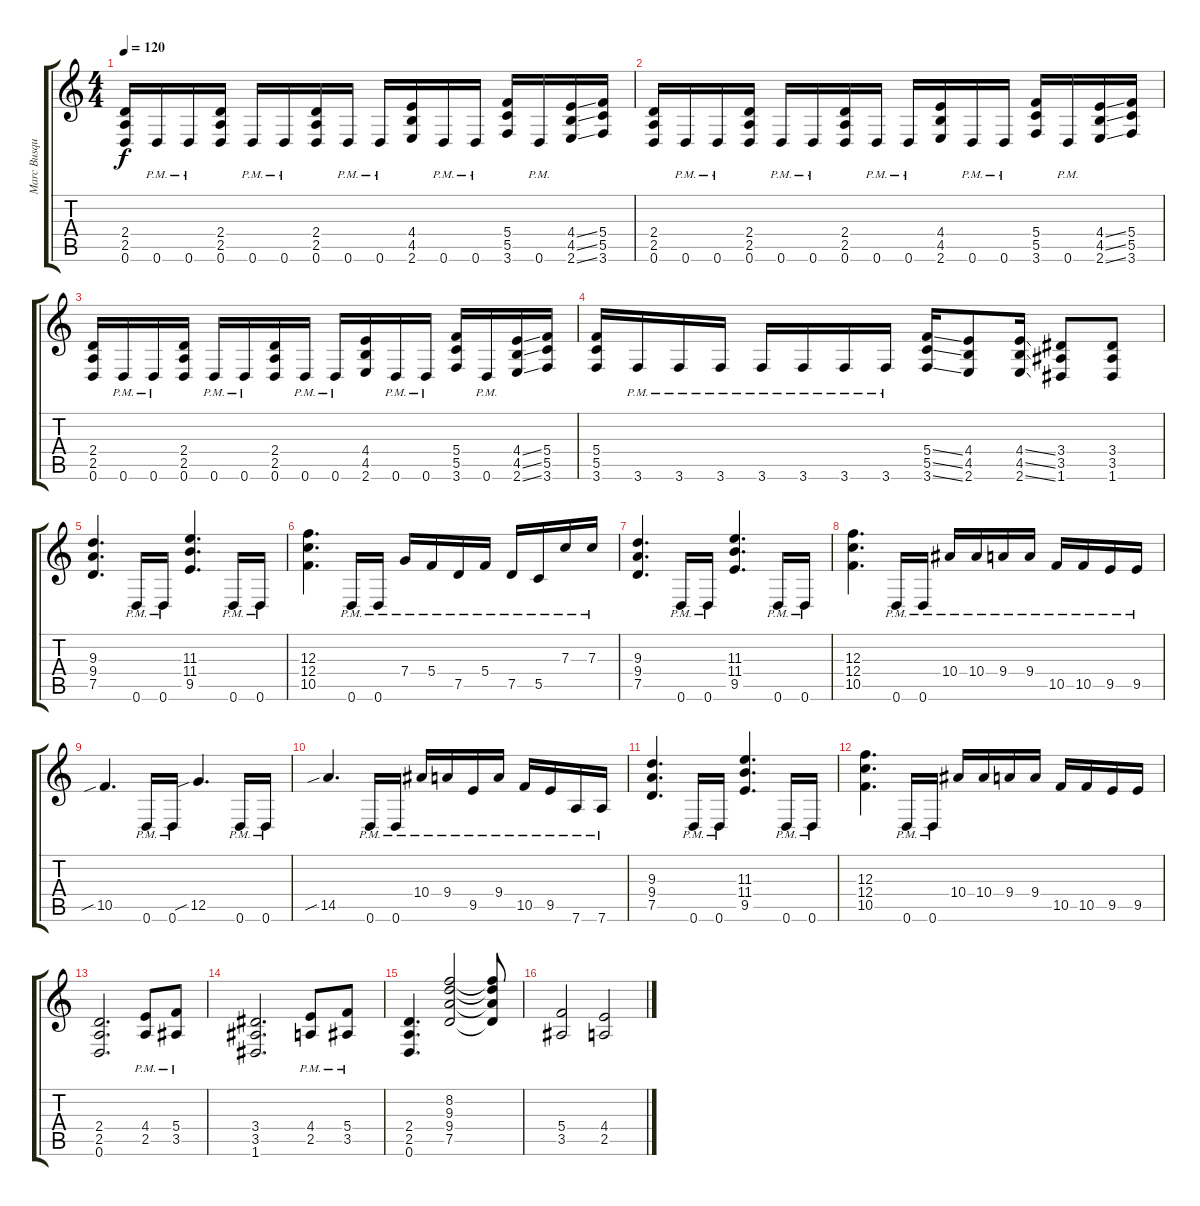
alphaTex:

\track ("Marc Busque" "Marc Busqu") {instrument distortionguitar}
\staff {score tabs}
\tuning (D4 A3 F3 C3 G2 D2) {hide}
\ts (4 4)
\tempo 120
\clef g2
\ks c
(2.4 2.5 0.6).16{dy f} 0.6{pm}.16 0.6{pm}.16 (2.4 2.5 0.6).16 0.6{pm}.16 0.6{pm}.16 (2.4 2.5 0.6).16 0.6{pm}.16 0.6{pm}.16 (4.4 4.5 2.6).16 0.6{pm}.16 0.6{pm}.16 (5.4 5.5 3.6).16 0.6{pm}.16 (4.4{ss} 4.5{ss} 2.6{ss}).16 (5.4 5.5 3.6).16 |
(2.4 2.5 0.6).16 0.6{pm}.16 0.6{pm}.16 (2.4 2.5 0.6).16 0.6{pm}.16 0.6{pm}.16 (2.4 2.5 0.6).16 0.6{pm}.16 0.6{pm}.16 (4.4 4.5 2.6).16 0.6{pm}.16 0.6{pm}.16 (5.4 5.5 3.6).16 0.6{pm}.16 (4.4{ss} 4.5{ss} 2.6{ss}).16 (5.4 5.5 3.6).16 |
(2.4 2.5 0.6).16 0.6{pm}.16 0.6{pm}.16 (2.4 2.5 0.6).16 0.6{pm}.16 0.6{pm}.16 (2.4 2.5 0.6).16 0.6{pm}.16 0.6{pm}.16 (4.4 4.5 2.6).16 0.6{pm}.16 0.6{pm}.16 (5.4 5.5 3.6).16 0.6{pm}.16 (4.4{ss} 4.5{ss} 2.6{ss}).16 (5.4 5.5 3.6).16 |
(5.4 5.5 3.6).16 3.6{pm}.16 3.6{pm}.16 3.6{pm}.16 3.6{pm}.16 3.6{pm}.16 3.6{pm}.16 3.6{pm}.16 (5.4{ss} 5.5{ss} 3.6{ss}).16 (4.4 4.5 2.6).8 (4.4{ss} 4.5{ss} 2.6{ss}).16 (3.4 3.5 1.6).8 (3.4 3.5 1.6).8 |
(9.3 9.4 7.5).4{d} 0.6{pm}.16 0.6{pm}.16 (11.3 11.4 9.5).4{d} 0.6{pm}.16 0.6{pm}.16 |
(12.3 12.4 10.5).4{d} 0.6{pm}.16 0.6{pm}.16 7.4{pm}.16 5.4{pm}.16 7.5{pm}.16 5.4{pm}.16 7.5{pm}.16 5.5{pm}.16 7.3{pm}.16 7.3{pm}.16 |
(9.3 9.4 7.5).4{d} 0.6{pm}.16 0.6{pm}.16 (11.3 11.4 9.5).4{d} 0.6{pm}.16 0.6{pm}.16 |
(12.3 12.4 10.5).4{d} 0.6{pm}.16 0.6{pm}.16 10.4{pm}.16 10.4{pm}.16 9.4{pm}.16 9.4{pm}.16 10.5{pm}.16 10.5{pm}.16 9.5{pm}.16 9.5{pm}.16 |
10.5{sib}.4{d} 0.6{pm}.16 0.6{pm}.16 12.5{sib}.4{d} 0.6{pm}.16 0.6{pm}.16 |
14.5{sib}.4{d} 0.6{pm}.16 0.6{pm}.16 10.4{pm}.16 9.4{pm}.16 9.5{pm}.16 9.4{pm}.16 10.5{pm}.16 9.5{pm}.16 7.6{pm}.16 7.6{pm}.16 |
(9.3 9.4 7.5).4{d} 0.6{pm}.16 0.6{pm}.16 (11.3 11.4 9.5).4{d} 0.6{pm}.16 0.6{pm}.16 |
(12.3 12.4 10.5).4{d} 0.6{pm}.16 0.6{pm}.16 10.4.16 10.4.16 9.4.16 9.4.16 10.5.16 10.5.16 9.5.16 9.5.16 |
(2.4 2.5 0.6).2{d} (4.4{pm} 2.5{pm}).8 (5.4{pm} 3.5{pm}).8 |
(3.4 3.5 1.6).2{d} (4.4{pm} 2.5{pm}).8 (5.4{pm} 3.5{pm}).8 |
(2.4 2.5 0.6).4{d} (8.2 9.3 9.4 7.5).2 (8.2{t} 9.3{t} 9.4{t} 7.5{t}).8 |
(5.4 3.5).2 (4.4 2.5).2
